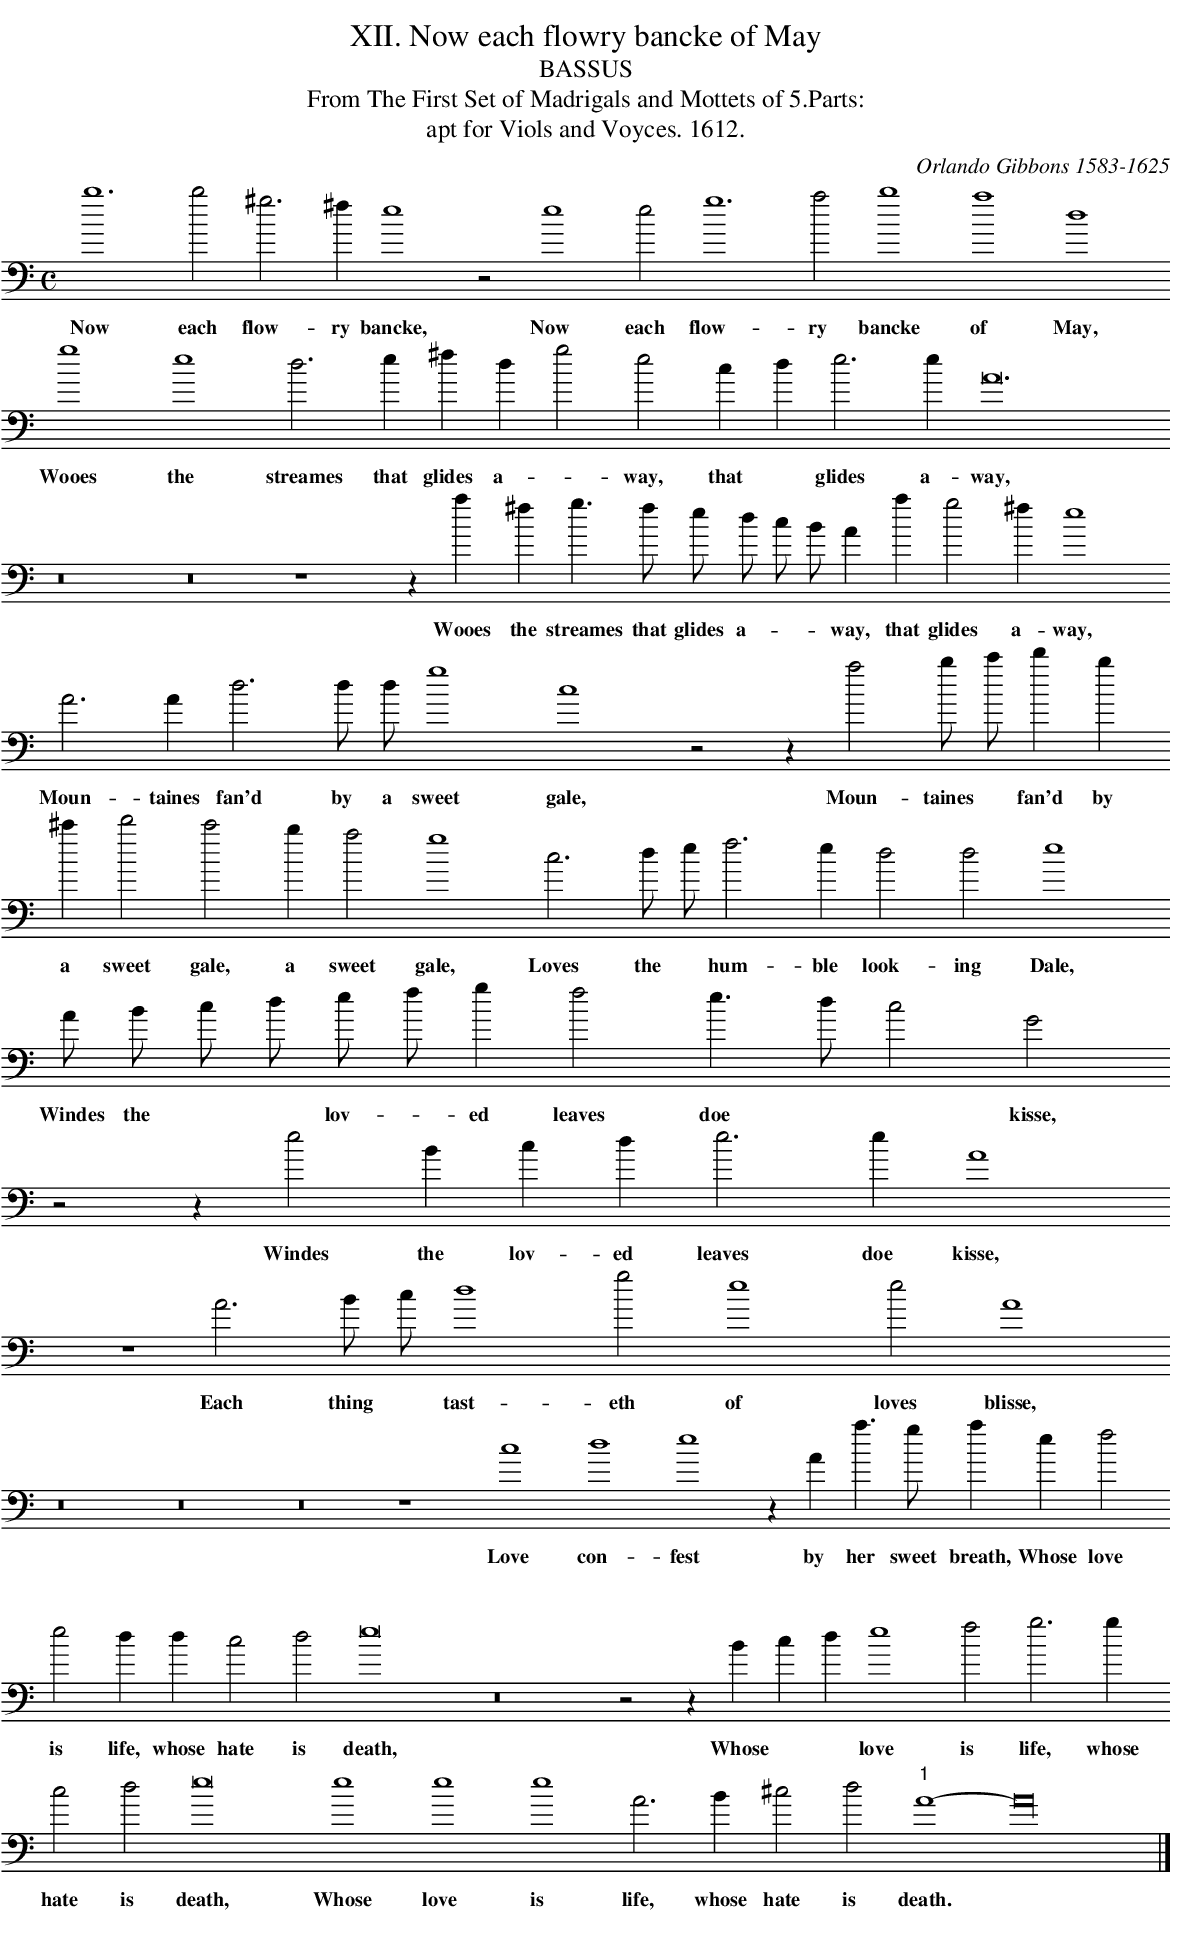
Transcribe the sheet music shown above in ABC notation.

X:1
T:XII. Now each flowry bancke of May
T:BASSUS
T:From The First Set of Madrigals and Mottets of 5.Parts:
T:apt for Viols and Voyces. 1612.
C:Orlando Gibbons 1583-1625
M:C
L:1/4
K:A min bass
b6 b2 ^g3 ^f  e4 z2 e4 e2 g6 a2 b4 a4 d4
w:Now each flow- ry bancke, Now each flow- ry bancke of May,
g4 e4 d3 e ^f d g2 e2 c d e3 e A12
w:Wooes the streames that glides a- * way, that * glides a- way,
z8 z8 z4 z a ^f g> f e/ d/ c/ B/ A a g2 ^f e4
w:Wooes the streames that glides a- * * way, that glides a- way,
A3 A d3 d/ d/ g4 c4 z2 z a2 b/ c'/ d' b
w:Moun- taines fan'd by a sweet gale, Moun- taines * fan'd by
^c' d'2 c'2 b a2 g4 c3 d/ e/ f3 e d2 d2 e4
w:a sweet gale, a sweet gale, Loves the * hum- ble look- ing Dale,
A/ B/ c/ d/ e/ f/ g f2 e> d c2 G2
w:Windes the * * lov- * ed leaves doe * * kisse,
z2 z e2 B c d e3 e A4
w:Windes the lov- ed leaves doe kisse,
z4 A3 B/ c/ d4 g2 e4 e2 A4
w:Each thing * tast- eth of loves blisse,
z8 z8 z8 z4 c4 d4 e4 z A a> g a e f2
w:Love con- fest by her sweet breath, Whose love
e2 d d c2 d2 e8 z8 z2 z B c d e4 f2 g3 g
w:is life, whose hate is death,  Whose * * love is life, whose
c2 d2 e8 e4 e4 e4 A3 B ^c2 d2 "1"A4-A16|]
w:hate is death, Whose love is life, whose hate is death.
